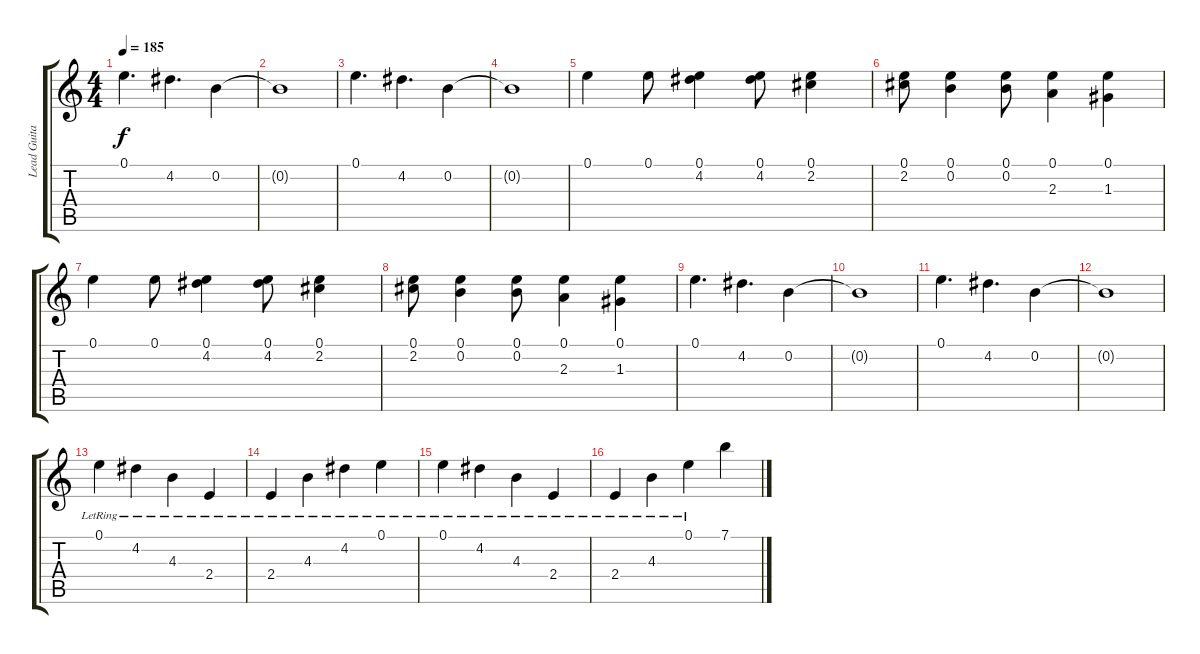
\track ("Lead Guitar" "Lead Guita") {instrument overdrivenguitar}
\staff {score tabs}
\tuning (E4 B3 G3 D3 A2 D2) {hide}
\ts (4 4)
\tempo 185
\clef g2
\ks c
0.1.4{d dy f} 4.2.4{d} 0.2.4 |
0.2{t}.1 |
0.1.4{d} 4.2.4{d} 0.2.4 |
0.2{t}.1 |
0.1.4 0.1.8 (0.1 4.2).4 (0.1 4.2).8 (0.1 2.2).4 |
(0.1 2.2).8 (0.1 0.2).4 (0.1 0.2).8 (0.1 2.3).4 (0.1 1.3).4 |
0.1.4 0.1.8 (0.1 4.2).4 (0.1 4.2).8 (0.1 2.2).4 |
(0.1 2.2).8 (0.1 0.2).4 (0.1 0.2).8 (0.1 2.3).4 (0.1 1.3).4 |
0.1.4{d} 4.2.4{d} 0.2.4 |
0.2{t}.1 |
0.1.4{d} 4.2.4{d} 0.2.4 |
0.2{t}.1 |
0.1{lr}.4 4.2{lr}.4 4.3{lr}.4 2.4{lr}.4 |
2.4{lr}.4 4.3{lr}.4 4.2{lr}.4 0.1{lr}.4 |
0.1{lr}.4 4.2{lr}.4 4.3{lr}.4 2.4{lr}.4 |
2.4{lr}.4 4.3{lr}.4 0.1{lr}.4 7.1.4
